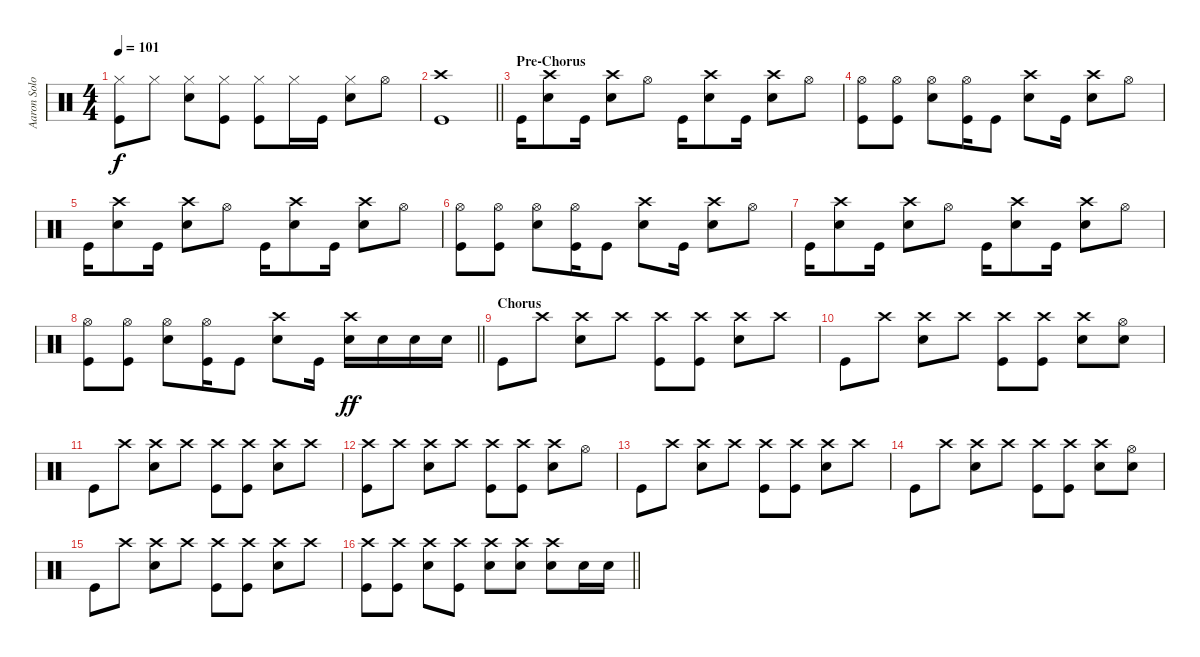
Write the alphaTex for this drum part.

\track ("Aaron Solowoniuk" "Aaron Solo") {instrument percussion}
\staff {score}
\articulation defaults
\ts (4 4)
\tempo 101
\clef neutral
\ks c
("Hi-Hat (closed)" "Kick (hit)").8{dy f} "Hi-Hat (closed)".8 ("Hi-Hat (closed)" "Electric Snare (hit)").8 ("Hi-Hat (closed)" "Kick (hit)").8 ("Hi-Hat (closed)" "Kick (hit)").8 "Hi-Hat (closed)".16 "Kick (hit)".16 ("Hi-Hat (closed)" "Electric Snare (hit)").8 "Hi-Hat (open)".8 |
\barLineRight lightlight
("Crash high (hit)" "Kick (hit)").1 |
\section ("" "Pre-Chorus")
"Kick (hit)".16 ("Crash high (hit)" "Electric Snare (hit)").8 "Kick (hit)".16 ("Crash high (hit)" "Electric Snare (hit)").8 "Hi-Hat (open)".8 "Kick (hit)".16 ("Crash high (hit)" "Electric Snare (hit)").8 "Kick (hit)".16 ("Crash high (hit)" "Electric Snare (hit)").8 "Hi-Hat (open)".8 |
("Hi-Hat (open)" "Kick (hit)").8 ("Hi-Hat (open)" "Kick (hit)").8 ("Hi-Hat (open)" "Electric Snare (hit)").8 ("Hi-Hat (open)" "Kick (hit)").16 "Kick (hit)".8 ("Crash high (hit)" "Electric Snare (hit)").8 "Kick (hit)".16 ("Crash high (hit)" "Electric Snare (hit)").8 "Hi-Hat (open)".8 |
"Kick (hit)".16 ("Crash high (hit)" "Electric Snare (hit)").8 "Kick (hit)".16 ("Crash high (hit)" "Electric Snare (hit)").8 "Hi-Hat (open)".8 "Kick (hit)".16 ("Crash high (hit)" "Electric Snare (hit)").8 "Kick (hit)".16 ("Crash high (hit)" "Electric Snare (hit)").8 "Hi-Hat (open)".8 |
("Hi-Hat (open)" "Kick (hit)").8 ("Hi-Hat (open)" "Kick (hit)").8 ("Hi-Hat (open)" "Electric Snare (hit)").8 ("Hi-Hat (open)" "Kick (hit)").16 "Kick (hit)".8 ("Crash high (hit)" "Electric Snare (hit)").8 "Kick (hit)".16 ("Crash high (hit)" "Electric Snare (hit)").8 "Hi-Hat (open)".8 |
"Kick (hit)".16 ("Crash high (hit)" "Electric Snare (hit)").8 "Kick (hit)".16 ("Crash high (hit)" "Electric Snare (hit)").8 "Hi-Hat (open)".8 "Kick (hit)".16 ("Crash high (hit)" "Electric Snare (hit)").8 "Kick (hit)".16 ("Crash high (hit)" "Electric Snare (hit)").8 "Hi-Hat (open)".8 |
\barLineRight lightlight
("Hi-Hat (open)" "Kick (hit)").8 ("Hi-Hat (open)" "Kick (hit)").8 ("Hi-Hat (open)" "Electric Snare (hit)").8 ("Hi-Hat (open)" "Kick (hit)").16 "Kick (hit)".8 ("Crash high (hit)" "Electric Snare (hit)").8 "Kick (hit)".16 ("Crash high (hit)" "Electric Snare (hit)").16{dy ff} "Electric Snare (hit)".16 "Electric Snare (hit)".16 "Electric Snare (hit)".16 |
\section ("" "Chorus")
"Kick (hit)".8 "Crash high (hit)".8 ("Crash high (hit)" "Electric Snare (hit)").8 "Crash high (hit)".8 ("Crash high (hit)" "Kick (hit)").8 ("Crash high (hit)" "Kick (hit)").8 ("Crash high (hit)" "Electric Snare (hit)").8 "Crash high (hit)".8 |
"Kick (hit)".8 "Crash high (hit)".8 ("Crash high (hit)" "Electric Snare (hit)").8 "Crash high (hit)".8 ("Crash high (hit)" "Kick (hit)").8 ("Crash high (hit)" "Kick (hit)").8 ("Crash high (hit)" "Electric Snare (hit)").8 ("Hi-Hat (open)" "Electric Snare (hit)").8 |
"Kick (hit)".8 "Crash high (hit)".8 ("Crash high (hit)" "Electric Snare (hit)").8 "Crash high (hit)".8 ("Crash high (hit)" "Kick (hit)").8 ("Crash high (hit)" "Kick (hit)").8 ("Crash high (hit)" "Electric Snare (hit)").8 "Crash high (hit)".8 |
("Crash high (hit)" "Kick (hit)").8 "Crash high (hit)".8 ("Crash high (hit)" "Electric Snare (hit)").8 "Crash high (hit)".8 ("Crash high (hit)" "Kick (hit)").8 ("Crash high (hit)" "Kick (hit)").8 ("Crash high (hit)" "Electric Snare (hit)").8 "Hi-Hat (open)".8 |
"Kick (hit)".8 "Crash high (hit)".8 ("Crash high (hit)" "Electric Snare (hit)").8 "Crash high (hit)".8 ("Crash high (hit)" "Kick (hit)").8 ("Crash high (hit)" "Kick (hit)").8 ("Crash high (hit)" "Electric Snare (hit)").8 "Crash high (hit)".8 |
"Kick (hit)".8 "Crash high (hit)".8 ("Crash high (hit)" "Electric Snare (hit)").8 "Crash high (hit)".8 ("Crash high (hit)" "Kick (hit)").8 ("Crash high (hit)" "Kick (hit)").8 ("Crash high (hit)" "Electric Snare (hit)").8 ("Hi-Hat (open)" "Electric Snare (hit)").8 |
"Kick (hit)".8 "Crash high (hit)".8 ("Crash high (hit)" "Electric Snare (hit)").8 "Crash high (hit)".8 ("Crash high (hit)" "Kick (hit)").8 ("Crash high (hit)" "Kick (hit)").8 ("Crash high (hit)" "Electric Snare (hit)").8 "Crash high (hit)".8 |
\barLineRight lightlight
("Crash high (hit)" "Kick (hit)").8 ("Crash high (hit)" "Kick (hit)").8 ("Crash high (hit)" "Electric Snare (hit)").8 ("Crash high (hit)" "Kick (hit)").8 ("Crash high (hit)" "Electric Snare (hit)").8 ("Crash high (hit)" "Electric Snare (hit)").8 ("Crash high (hit)" "Electric Snare (hit)").8 "Electric Snare (hit)".16 "Electric Snare (hit)".16
